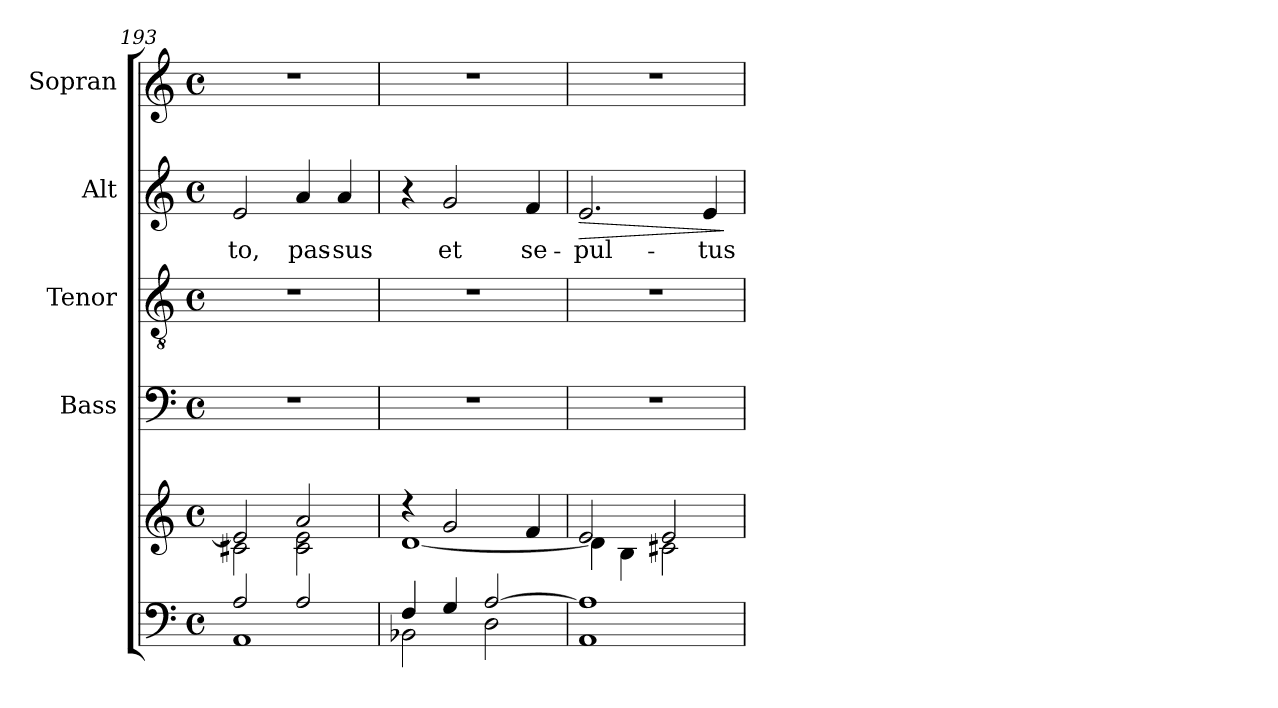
**kern	**kern	**kern	**kern	**kern	**text	**dynam	**kern
*part5	*part5	*part4	*part3	*part2	*part2	*part2	*part1
*staff6	*staff5	*staff4	*staff3	*staff2	*staff2	*staff2	*staff1
*	*	*I"Bass	*I"Tenor	*I"Alt	*	*	*I"Sopran
*	*	*I'B.	*I'T.	*I'A.	*	*	*I'S.
*clefF4	*clefG2	*clefF4	*clefGv2	*clefG2	*	*	*clefG2
*k[]	*k[]	*k[]	*k[]	*k[]	*	*	*k[]
*C:	*C:	*C:	*C:	*C:	*	*	*C:
*M4/4	*M4/4	*M4/4	*M4/4	*M4/4	*	*	*M4/4
*met(c)	*met(c)	*met(c)	*met(c)	*met(c)	*	*	*met(c)
=193	=193	=193	=193	=193	=193	=193	=193
*^	*^	*	*	*	*	*	*
!	!	!	!	!	!	!	!LO:LY:b	!	!
2A/	1AA	2e/]	2c#X\	1r	1r	2e/	-to,	.	1r
!	!	!	!	!	!	!	!LO:LY:b	!	!
2A/	.	2a/	2c#\ 2e\	.	.	4a/	pas-	.	.
!	!	!	!	!	!	!	!LO:LY:b	!	!
.	.	.	.	.	.	4a/	-sus	.	.
=194	=194	=194	=194	=194	=194	=194	=194	=194	=194
4F/	2BB-X\	4r	[<1d	1r	1r	4r	.	.	1r
!	!	!	!	!	!	!	!LO:LY:b	!	!
4G/	.	2g/	.	.	.	2g/	et	.	.
[>2A/	2D\	.	.	.	.	.	.	.	.
!	!	!	!	!	!	!	!LO:LY:b	!	!
.	.	4f/	.	.	.	4f/	se-	.	.
=195	=195	=195	=195	=195	=195	=195	=195	=195	=195
!	!	!	!	!	!	!	!LO:LY:b	!LO:HP:b	!
1A]	1AA	2e/	4d\]	1r	1r	2.e/	-pul-	>	1r
.	.	.	4B\	.	.	.	.	.	.
.	.	2e/	2c#X\	.	.	.	.	.	.
!	!	!	!	!	!	!	!LO:LY:b	!	!
.	.	.	.	.	.	4e/	-tus	.	.
*v	*v	*	*	*	*	*	*	*	*
*	*v	*v	*	*	*	*	*	*
.	.	.	.	.	.	]	.
=	=	=	=	=	=	=	=
*-	*-	*-	*-	*-	*-	*-	*-
